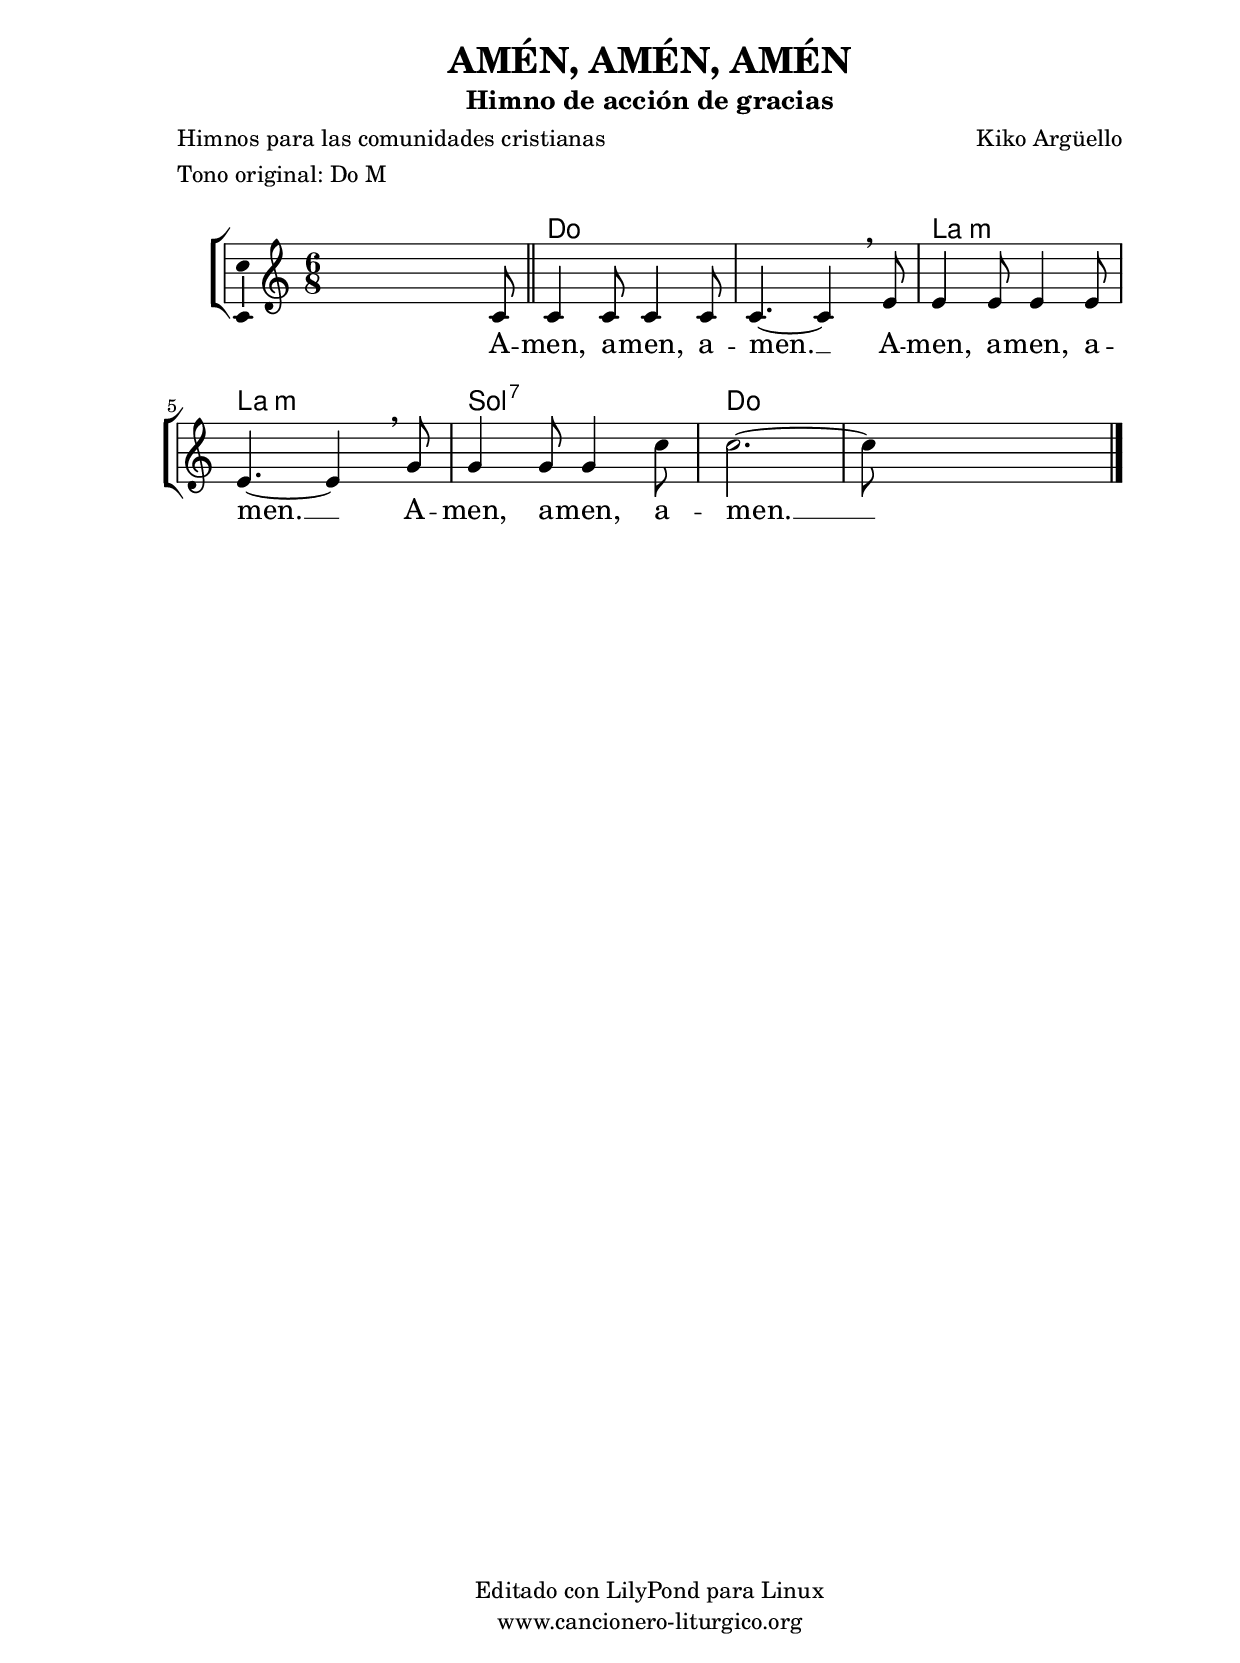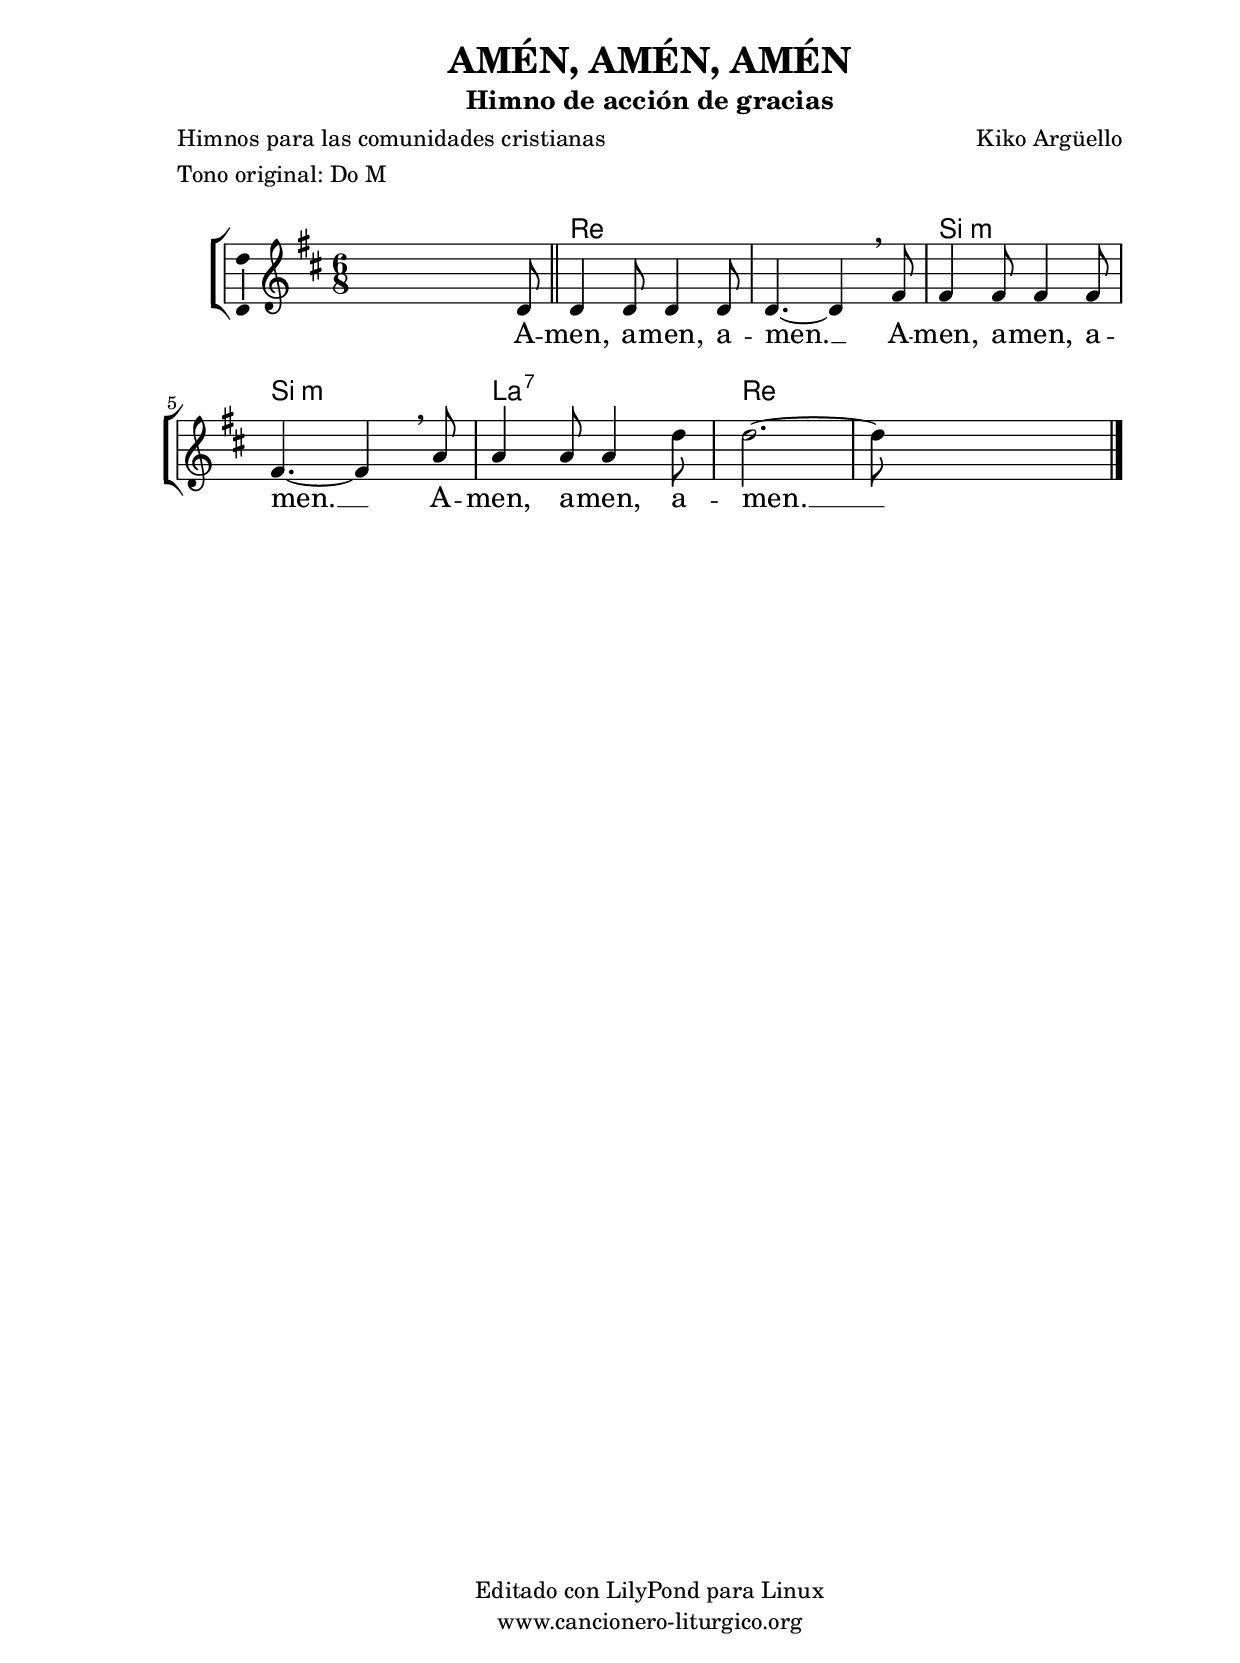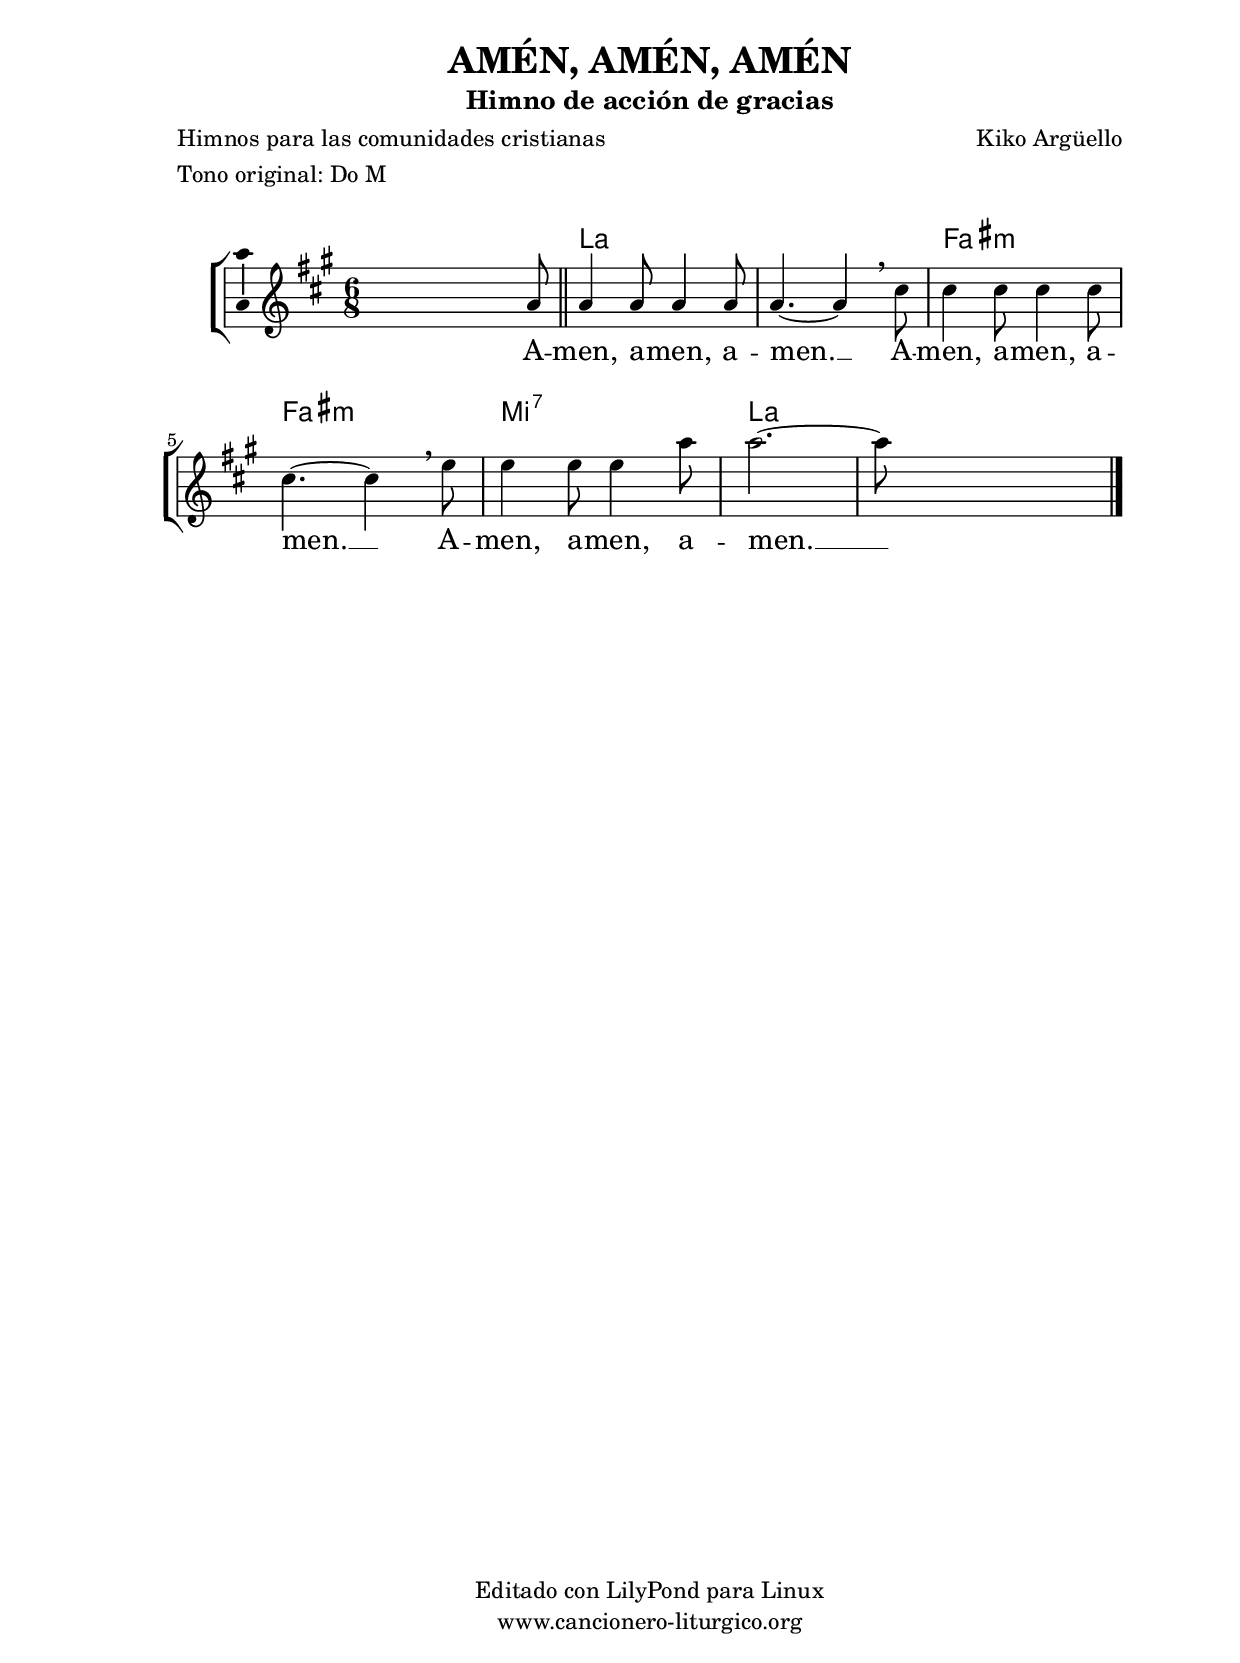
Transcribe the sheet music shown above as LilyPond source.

%
%para convertir .midi en .wav:
%timidity filename.midi -Ow -o finename.wav
%
%
%Para convertir de .wav a .mp3:
%lame -h -m j filename.wav
%
%
%para escuchar el midi:
%timidity nombrefichero.midi
%


%versión de lilypond para la que se ha escrito esta partitura:
\version "2.16.0"

	%Tamaño papel
	#(set-default-paper-size "a4")
	%Tamaño partitura
	#(set-global-staff-size 20)
	%No responde al pulsar sobre una nota
	#(ly:set-option 'point-and-click #f)

%parámetros del encabezamiento:
\header {
	title = "AMÉN, AMÉN, AMÉN"
	subtitle = "Himno de acción de gracias"
	composer = "Kiko Argüello"
	poet = "Himnos para las comunidades cristianas"
	meter = "Tono original: Do M"
	arranger = ""
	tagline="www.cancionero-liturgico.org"
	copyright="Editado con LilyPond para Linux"
	}

%parámetros asociados al papel:
\paper  {
	oddHeaderMarkup = \markup {\fill-line { \on-the-fly #not-first-page \fromproperty #'header:title \on-the-fly #not-first-page \fromproperty #'header:composer }}
	evenHeaderMarkup = \markup {\fill-line { \fromproperty #'header:composer \fromproperty #'header:title }}
	#(set-paper-size "a4")
	print-page-number = ##f
	first-page-number = 1
	print-first-page-number = ##f
%	head-separation = 3.0 \cm
	top-margin = 2.0 \cm
	bottom-margin = 0.5\cm
%%%	bottom-margin = -1.0\cm
	left-margin = 3.0 \cm
	line-width = 16.0 \cm 
	indent = 8\mm
	interscoreline = 2.\mm
	between-system-space = 15\mm
%	para que las partituras no llenen la hoja:
	ragged-bottom = ##t
%	idem para la última hoja:
	ragged-last-bottom = ##f
%	para que las partituras llenen el ancho del papel:
	ragged-last = ##f
	after-title-space = 2.5 \cm
%page-count=1
%system-count=8

	%Flexible Vertical Spacing
%	markup-markup-spacing =
%	#'((basic-distance . 15) (minimum-distance . 15) (padding . 3))
	markup-system-spacing =
	#'((basic-distance . 15) (minimum-distance . 15) (padding . 3))
	system-system-spacing =
	#'((basic-distance . 15) (minimum-distance . 15) (padding . 3))
	score-system-spacing =
	#'((basic-distance . 15) (minimum-distance . 15) (padding . 5))
%	top-system-spacing = % header
%	#'((basic-distance . 8) (minimum-distance . 0) (padding . 0))
%	top-markup-spacing =
%	#'((basic-distance . 20) (minimum-distance . 20) (padding . 0))
	last-bottom-spacing = % footer
	#'((basic-distance . 5) (minimum-distance . 5) (padding . 0))
%	score-markup-spacing =
%	#'((basic-distance . 16) (minimum-distance . 13) (padding . 0))

	}


%parámetros que afectan a toda la partitura:
global =  {
	%clave de sol (G):
	\clef G
	%armadura:
%	\transpose c d
	\key c \major
	\tempo 4=100
	\set Score.tempoHideNote = ##t
	}


acordes = {
	\italianChords
	\chordmode {
%	\transpose c d
{

s2.
c2. c a:m a:m g:7 c s

	}
	}
}



melodia = 
%	\transpose c d
{
\time 6/8

\relative c'{

s4. s4 c8
\bar "||"
c4 c8 c4 c8
c4.~c4 \breathe e8
e4 e8 e4 e8
e4.~e4 \breathe g8
g4 g8 g4 c8
c2.~
c8 s4 s4.

\bar "|."

}
}


texto = \lyricmode {
A -- men, a -- men, a -- men. __
A -- men, a -- men, a -- men. __
A -- men, a -- men, a -- men. __
}


acordesStaff = \context ChordNames = acordesStaff <<
	\set chordChanges = ##t
	\acordes
	>>


vozStaff = \context Voice = vozStaff
\with {\consists "Ambitus_engraver"}
<<
%	\set Staff.instrumentName = ""
%	\set Staff.shortInstrumentName = ""
%	\set Staff.midiInstrument = #"clarinet"
%	\set Staff.midiInstrument = #"cello"
	\set Staff.midiInstrument = #"flute"
%	\set Staff.midiInstrument = #"electric guitar (jazz)"
%	\set Staff.midiInstrument = #"english horn"
%	\set Staff.midiInstrument = #"violin"
%	\set Staff.midiInstrument = #"glockenspiel"
	\set Staff.midiMinimumVolume = #0.7
	\set Staff.midiMaximumVolume = #0.9
	\global
	\melodia
	>>


textoStaff = \context Lyrics = textoStaff <<
	\lyricsto vozStaff \texto
	>>


\book {
	\score {
		\context ChoirStaff {
			\override StaffGroup.SystemStartBracket #'collapse-height = #1
			\override Score.SystemStartBar #'collapse-height = #1
			<<
			\acordesStaff
			\vozStaff
			\textoStaff
			>>
			}
		\layout {
	    		\context {
				\Lyrics
				\override LyricText #'font-size = #2
				}
	   		 \context {
				\Score
				\override StaffSymbol #'staff-space = #(magstep +3)
				}
			}
		}
	\score {
		\unfoldRepeats
		\context ChoirStaff {
			<<
			\acordesStaff
			\vozStaff
			>>
			}
		\midi {
	  		\context {
	  			\Score
				tempoWholesPerMinute = #(ly:make-moment 70 4)
				}
			}
		}
	}



#(define output-suffix "C")
\book {
	\score {
		\context ChoirStaff {
			\override StaffGroup.SystemStartBracket #'collapse-height = #1
			\override Score.SystemStartBar #'collapse-height = #1
\transpose c d
			<<
			\acordesStaff
			\vozStaff
			\textoStaff
			>>
			}
		\layout {
	    		\context {
				\Lyrics
				\override LyricText #'font-size = #2
				}
	   		 \context {
				\Score
				\override StaffSymbol #'staff-space = #(magstep +3)
				}
			}
		}
	}

#(define output-suffix "S")
\book {
	\score {
		\context ChoirStaff {
			\override StaffGroup.SystemStartBracket #'collapse-height = #1
			\override Score.SystemStartBar #'collapse-height = #1
\transpose c a
			<<
			\acordesStaff
			\vozStaff
			\textoStaff
			>>
			}
		\layout {
	    		\context {
				\Lyrics
				\override LyricText #'font-size = #2
				}
	   		 \context {
				\Score
				\override StaffSymbol #'staff-space = #(magstep +3)
				}
			}
		}
	}


